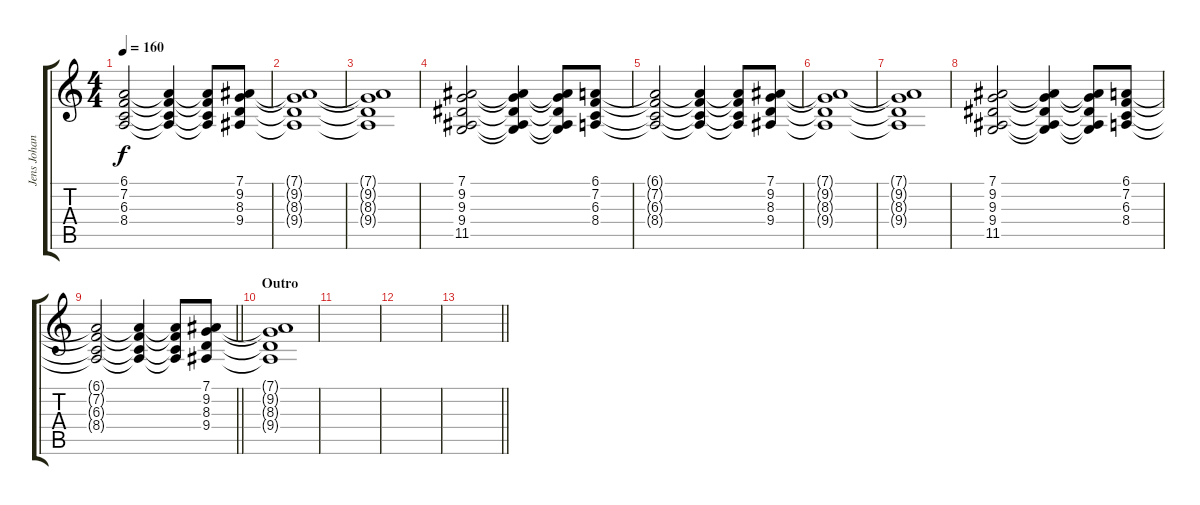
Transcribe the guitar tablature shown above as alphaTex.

\track ("Jens Johansson" "Jens Johan") {instrument stringensemble1}
\staff {score tabs}
\tuning (Eb4 Bb3 Gb3 Db3 Ab2 Eb2) {hide}
\ts (4 4)
\tempo 160
\clef g2
\ks c
(6.1{t} 7.2{t} 6.3{t} 8.4{t}).2{dy f} (6.1{t} 7.2{t} 6.3{t} 8.4{t}).4 (6.1{t} 7.2{t} 6.3{t} 8.4{t}).8 (7.1 9.2 8.3 9.4).8 |
(7.1{t} 9.2{t} 8.3{t} 9.4{t}).1 |
(7.1{t} 9.2{t} 8.3{t} 9.4{t}).1 |
(7.1 9.2 9.3 9.4 11.5).2 (7.1{t} 9.2{t} 9.3{t} 9.4{t} 11.5{t}).4 (7.1{t} 9.2{t} 9.3{t} 9.4{t} 11.5{t}).8 (6.1 7.2 6.3 8.4).8 |
(6.1{t} 7.2{t} 6.3{t} 8.4{t}).2 (6.1{t} 7.2{t} 6.3{t} 8.4{t}).4 (6.1{t} 7.2{t} 6.3{t} 8.4{t}).8 (7.1 9.2 8.3 9.4).8 |
(7.1{t} 9.2{t} 8.3{t} 9.4{t}).1 |
(7.1{t} 9.2{t} 8.3{t} 9.4{t}).1 |
(7.1 9.2 9.3 9.4 11.5).2 (7.1{t} 9.2{t} 9.3{t} 9.4{t} 11.5{t}).4 (7.1{t} 9.2{t} 9.3{t} 9.4{t} 11.5{t}).8 (6.1 7.2 6.3 8.4).8 |
\barLineRight lightlight
(6.1{t} 7.2{t} 6.3{t} 8.4{t}).2 (6.1{t} 7.2{t} 6.3{t} 8.4{t}).4 (6.1{t} 7.2{t} 6.3{t} 8.4{t}).8 (7.1 9.2 8.3 9.4).8 |
\section ("" "Outro")
(7.1{t} 9.2{t} 8.3{t} 9.4{t}).1 |
|
|
\barLineRight lightlight
